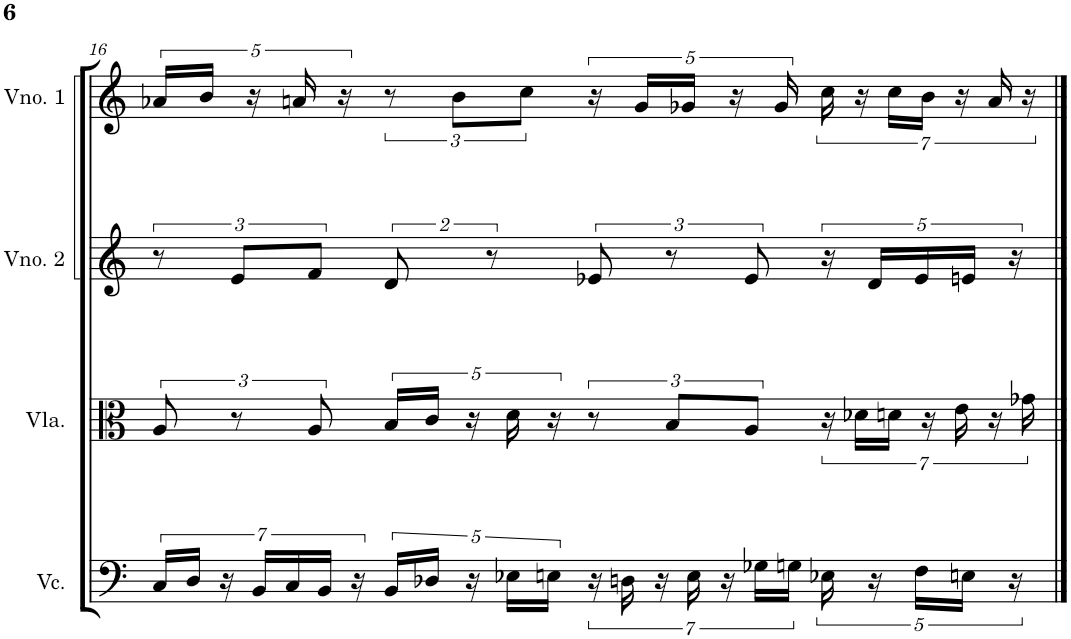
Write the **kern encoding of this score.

**kern	**kern	**kern	**kern
*part4	*part3	*part2	*part1
*staff4	*staff3	*staff2	*staff1
*I"Violoncelo	*I"Viola	*I"Violino 2	*I"Violino 1
*I'Vc.	*I'Vla.	*I'Vno. 2	*I'Vno. 1
!!LO:PB:g=z
*clefF4	*clefC3	*clefG2	*clefG2
*k[]	*k[]	*k[]	*k[]
*M4/4	*M4/4	*M4/4	*M4/4
=16	=16	=16	=16
28C/LL	12A/	12r	20a-X/LL
28D/JJ	.	.	.
.	.	.	20b/JJ
28r	.	.	.
.	12r	12e/L	.
.	.	.	20r
28BB/LL	.	.	.
28C/	.	.	.
.	.	.	20an/
.	12A/	12f/J	.
28BB/JJ	.	.	.
.	.	.	20r
28r	.	.	.
20BB/LL	20B/LL	8d/	12r
20D-X/JJ	20c/JJ	.	.
.	.	.	12b\L
20r	20r	.	.
.	.	8r	.
20E-X\LL	20d\	.	.
.	.	.	12cc\J
20En\JJ	20r	.	.
28r	12r	12e-X/	20r
28Dn\	.	.	.
.	.	.	20g/LL
28r	.	.	.
.	12B/L	12r	.
.	.	.	20g-X/JJ
28E\	.	.	.
28r	.	.	.
.	.	.	20r
.	12A/J	12e-/	.
28G-X\LL	.	.	.
.	.	.	20g-/
28Gn\JJ	.	.	.
20E-X\	28r	20r	28cc\
.	28d-X\LL	.	28r
20r	.	20d/LL	.
.	28dn\JJ	.	28cc\LL
20F\LL	.	20e-/	.
.	28r	.	28b\JJ
.	28e\	.	28r
20En\JJ	.	20en/JJ	.
.	28r	.	28a/
20r	.	20r	.
.	28g-X\	.	28r
==	==	==	==
*-	*-	*-	*-
